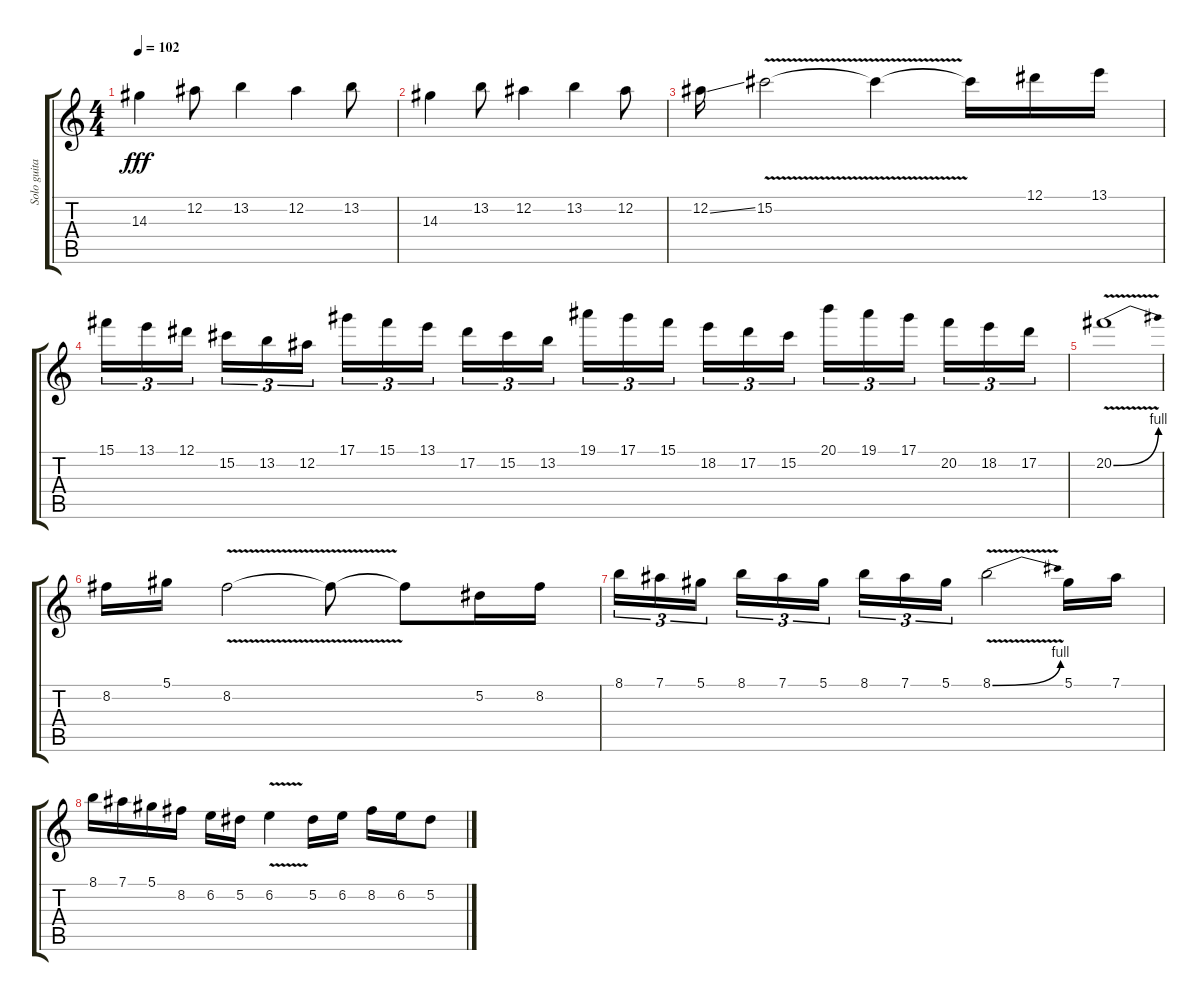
\track ("Solo guitar 1" "Solo guita") {instrument overdrivenguitar}
\staff {score tabs}
\tuning (Eb4 Bb3 Gb3 Db3 Ab2 Eb2) {hide}
\ts (4 4)
\tempo 102
\clef g2
\ks aminor
14.3.4{dy fff} 12.2.8 13.2.4 12.2.4 13.2.8 |
14.3.4 13.2.8 12.2.4 13.2.4 12.2.8 |
12.2{ss}.16 15.2{v}.2 15.2{t}.4 15.2{t}.16 12.1.16 13.1.16 |
15.1.16{tu (3 2)} 13.1.16{tu (3 2)} 12.1.16{tu (3 2)} 15.2.16{tu (3 2)} 13.2.16{tu (3 2)} 12.2.16{tu (3 2)} 17.1.16{tu (3 2)} 15.1.16{tu (3 2)} 13.1.16{tu (3 2)} 17.2.16{tu (3 2)} 15.2.16{tu (3 2)} 13.2.16{tu (3 2)} 19.1.16{tu (3 2)} 17.1.16{tu (3 2)} 15.1.16{tu (3 2)} 18.2.16{tu (3 2)} 17.2.16{tu (3 2)} 15.2.16{tu (3 2)} 20.1.16{tu (3 2)} 19.1.16{tu (3 2)} 17.1.16{tu (3 2)} 20.2.16{tu (3 2)} 18.2.16{tu (3 2)} 17.2.16{tu (3 2)} |
20.2{be (bend 0 0 60 4) v}.1 |
8.2.16 5.1.16 8.2{v}.2 8.2{t}.8 8.2{t}.8 5.2.16 8.2.16 |
8.1.16{tu (3 2)} 7.1.16{tu (3 2)} 5.1.16{tu (3 2)} 8.1.16{tu (3 2)} 7.1.16{tu (3 2)} 5.1.16{tu (3 2)} 8.1.16{tu (3 2)} 7.1.16{tu (3 2)} 5.1.16{tu (3 2)} 8.1{be (bend 0 0 60 4) v}.2 5.1.16 7.1.16 |
8.1.16 7.1.16 5.1.16 8.2.16 6.2.16 5.2.16 6.2{v}.4 5.2.16 6.2.16 8.2.16 6.2.16 5.2.8
